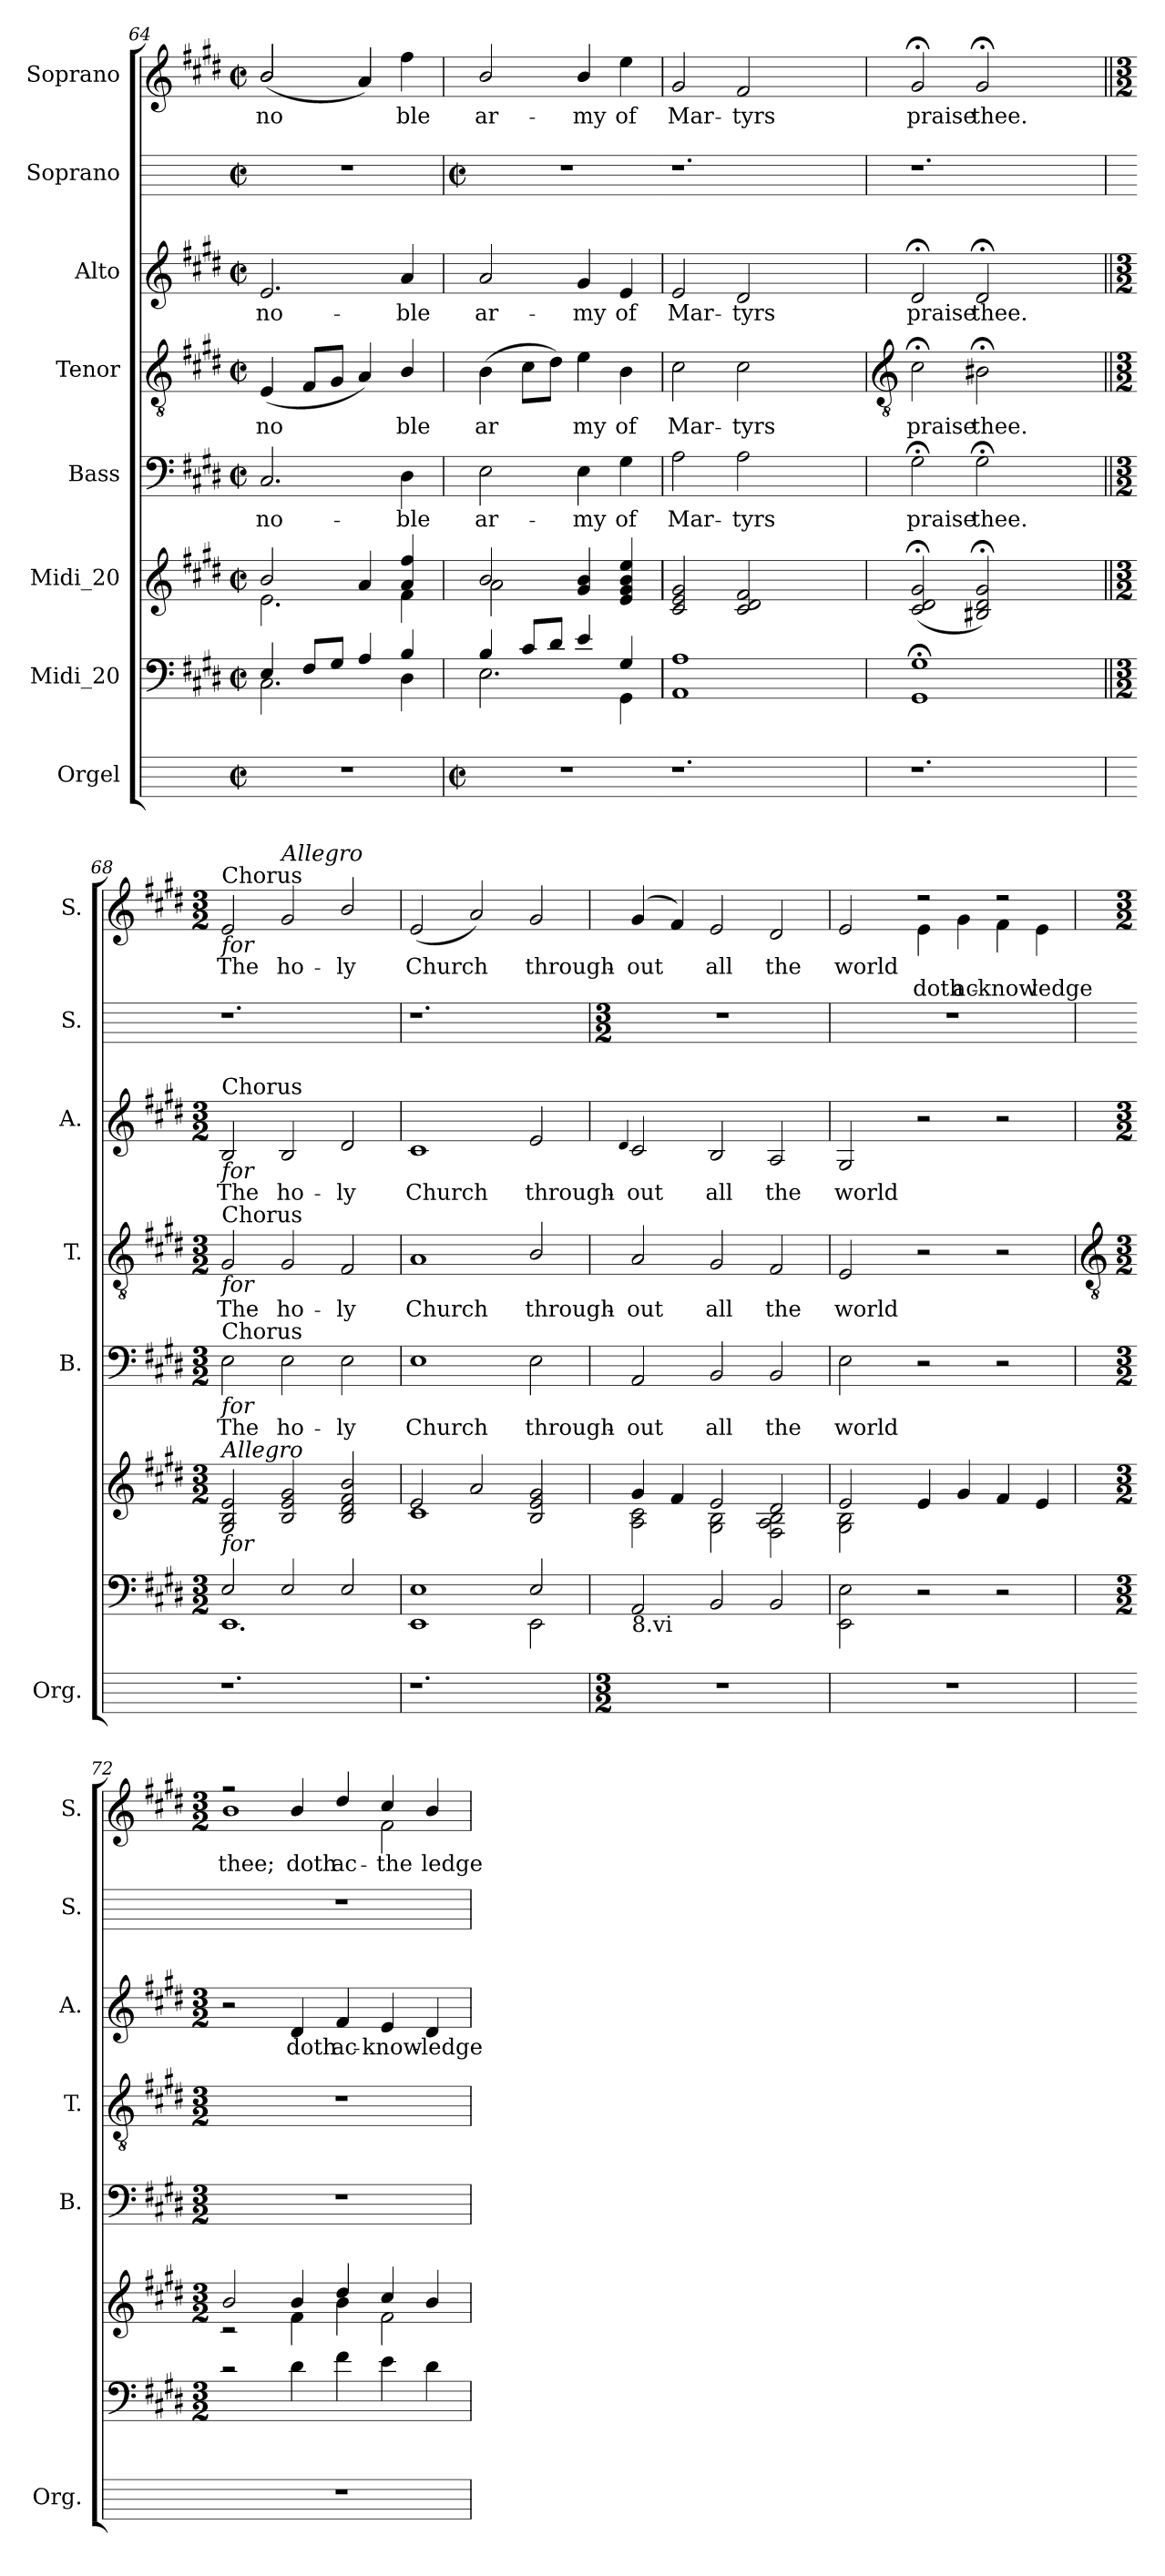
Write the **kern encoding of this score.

**kern	**kern	**kern	**kern	**text	**kern	**text	**kern	**text	**kern	**kern	**text	**text
*part8	*part7	*part6	*part5	*part5	*part4	*part4	*part3	*part3	*part2	*part1	*part1	*part1
*staff8	*staff7	*staff6	*staff5	*staff5	*staff4	*staff4	*staff3	*staff3	*staff2	*staff1	*staff1	*staff1
*I"Orgel	*I"Midi_20	*I"Midi_20	*I"Bass	*	*I"Tenor	*	*I"Alto	*	*I"Soprano	*I"Soprano	*	*
*I'Org.	*	*	*I'B.	*	*I'T.	*	*I'A.	*	*I'S.	*I'S.	*	*
*	*clefF4	*clefG2	*clefF4	*	*clefGv2	*	*clefG2	*	*	*clefG2	*	*
*	*k[f#c#g#d#]	*k[f#c#g#d#]	*k[f#c#g#d#]	*	*k[f#c#g#d#]	*	*k[f#c#g#d#]	*	*	*k[f#c#g#d#]	*	*
*	*E:	*E:	*E:	*	*E:	*	*E:	*	*	*E:	*	*
*M2/2	*M2/2	*M2/2	*M2/2	*	*M2/2	*	*M2/2	*	*M2/2	*M2/2	*	*
*met(c|)	*met(c|)	*met(c|)	*met(c|)	*	*met(c|)	*	*met(c|)	*	*met(c|)	*met(c|)	*	*
=64	=64	=64	=64	=64	=64	=64	=64	=64	=64	=64	=64	=64
*	*^	*^	*	*	*	*	*	*	*	*	*	*
!	!	!	!	!	!	!LO:LY:b	!	!LO:LY:b	!	!LO:LY:b	!	!	!LO:LY:b	!
*	*	*	*	*	*	*	*	*	*	*	*	*^	*	*
!	!	!	!	!	!	!	!	!	!	!	!	!	!	!LO:LY:b	!
1r	4E/	2.C#\	2b/	2.e\	2.C#	no-	(<4E	no	2.e	no-	1r	2b/	(<2b/	no	.
.	8F#/L	.	.	.	.	.	8F#L	.	.	.	.	.	.	.	.
.	8G#/J	.	.	.	.	.	8G#J	.	.	.	.	.	.	.	.
.	4A/	.	4a/	.	.	.	4A)	.	.	.	.	4a/	4a/)	.	.
!	!	!	!	!	!	!LO:LY:b	!	!LO:LY:b	!	!LO:LY:b	!	!	!	!LO:LY:b	!
.	4B/	4D#\	4a/ 4ff#/	4f#\	4D#	-ble	4B/	ble	4a	-ble	.	4ff#\	4ryy	ble	.
!!LO:LB:g=z	!!
=65	=65	=65	=65	=65	=65	=65	=65	=65	=65	=65	=65	=65	=65	=65	=65
*M2/2	*	*	*	*	*	*	*	*	*	*	*M2/2	*	*	*	*
*met(c|)	*	*	*	*	*	*	*	*	*	*	*met(c|)	*	*	*	*
!	!	!	!	!	!	!LO:LY:b	!	!LO:LY:b	!	!LO:LY:b	!	!	!	!LO:LY:b	!
1r	4B/	2.E\	2b/	2a\	2E	ar-	(>4B	ar	2a	ar-	1r	2b/	1ryy	ar-	.
.	8c#/L	.	.	.	.	.	8c#L	.	.	.	.	.	.	.	.
.	8d#/J	.	.	.	.	.	8d#J)	.	.	.	.	.	.	.	.
!	!	!	!	!	!	!LO:LY:b	!	!LO:LY:b	!	!LO:LY:b	!	!	!	!LO:LY:b	!
.	4e/	.	4g#/ 4b/	2ryy	4E	-my	4e	my	4g#	-my	.	4b/	.	-my	.
!	!	!	!	!	!	!LO:LY:b	!	!LO:LY:b	!	!LO:LY:b	!	!	!	!LO:LY:b	!
.	4G#/	4GG#\	4e/ 4g#/ 4b/ 4ee/	.	4G#	of	4B	of	4e	of	.	4ee\	.	of	.
=66||	=66	=66	=66	=66	=66	=66	=66	=66	=66	=66	=66||	=66	=66	=66	=66
!	!	!	!	!	!	!LO:LY:b	!	!LO:LY:b	!	!LO:LY:b	!	!	!	!LO:LY:b	!
1.r	1AA/ 1A/	1ryy	2c#/ 2e/ 2g#/	1ryy	2A	Mar-	2c#	Mar-	2e	Mar-	1.r	2g#/	1ryy	Mar-	.
!	!	!	!	!	!	!LO:LY:b	!	!LO:LY:b	!	!LO:LY:b	!	!	!	!LO:LY:b	!
.	.	.	2c#/ 2d#/ 2f#/	.	2A	-tyrs	2c#	-tyrs	2d#	-tyrs	.	2f#/	.	-tyrs	.
.	2ryy	2ryy	2ryy	2ryy	2ryy	.	2ryy	.	2ryy	.	.	2ryy	2ryy	.	.
!!LO:LB:g=z	!!
=67	=67	=67	=67	=67	=67	=67	=67	=67	=67	=67	=67	=67	=67	=67	=67
*	*	*	*	*	*	*	*clefGv2	*	*	*	*	*	*	*	*
!	!	!	!	!	!	!LO:LY:b	!	!LO:LY:b	!	!LO:LY:b	!	!	!	!LO:LY:b	!
1.r	1GG#/; 1G#/;	1ryy	(>2c#/;< 2d#/;< 2g#/;<	1ryy	2G#;<	praise	2c#;<	praise	2d#;<	praise	1.r	2g#;</	1ryy	praise	.
!	!	!	!	!	!	!LO:LY:b	!	!LO:LY:b	!	!LO:LY:b	!	!	!	!LO:LY:b	!
.	.	.	2B#X/;< 2d#/;< 2g#/;<)	.	2G#;<	thee.	2B#X;<	thee.	2d#;<	thee.	.	2g#;</	.	thee.	.
.	2ryy	2ryy	2ryy	2ryy	2ryy	.	2ryy	.	2ryy	.	.	2ryy	2ryy	.	.
=68	=68||	=68||	=68||	=68||	=68||	=68||	=68||	=68||	=68||	=68||	=68	=68||	=68||	=68||	=68||
*	*M3/2	*	*M3/2	*	*M3/2	*	*M3/2	*	*M3/2	*	*	*M3/2	*	*	*
!	!	!	!	!	!	!	!	!	!	!	!	!LO:TX:a:t=Chorus	!	!	!
!	!	!	!	!	!	!	!	!	!	!	!	!LO:TX:b:i:t=for	!	!	!
!	!	!	!	!	!	!	!	!	!LO:TX:a:t=Chorus	!	!	!	!	!	!
!	!	!	!	!	!	!	!	!	!LO:TX:b:i:t=for	!	!	!	!	!	!
!	!	!	!	!	!	!	!LO:TX:a:t=Chorus	!	!	!	!	!	!	!	!
!	!	!	!	!	!	!	!LO:TX:b:i:t=for	!	!	!	!	!	!	!	!
!	!	!	!	!	!LO:TX:a:t=Chorus	!	!	!	!	!	!	!	!	!	!
!	!	!	!	!	!LO:TX:b:i:t=for	!	!	!	!	!	!	!	!	!	!
!	!	!	!LO:TX:b:i:t=for	!	!	!	!	!	!	!	!	!	!	!	!
!	!	!	!LO:TX:a:i:t=Allegro	!	!	!	!	!	!	!	!	!	!	!	!
!	!	!	!	!	!	!LO:LY:b	!	!LO:LY:b	!	!LO:LY:b	!	!	!	!LO:LY:b	!
1.r	2E/	1.EE\	2G#/ 2B/ 2e/	1.ryy	2E	The	2G#	The	2B	The	1.r	2e/	1.ryy	The	.
!	!	!	!	!	!	!	!	!	!	!	!	!LO:TX:a:i:t=Allegro	!	!	!
!	!	!	!	!	!	!LO:LY:b	!	!LO:LY:b	!	!LO:LY:b	!	!	!	!LO:LY:b	!
.	2E/	.	2B/ 2e/ 2g#/	.	2E	ho-	2G#	ho-	2B	ho-	.	2g#/	.	ho-	.
!	!	!	!	!	!	!LO:LY:b	!	!LO:LY:b	!	!LO:LY:b	!	!	!	!LO:LY:b	!
.	2E/	.	2B/ 2d#/ 2f#/ 2b/	.	2E	-ly	2F#	-ly	2d#	-ly	.	2b/	.	-ly	.
=69	=69	=69	=69	=69	=69	=69	=69	=69	=69	=69	=69	=69	=69	=69	=69
!	!	!	!	!	!	!LO:LY:b	!	!LO:LY:b	!	!LO:LY:b	!	!	!	!LO:LY:b	!
1.r	1E/	1EE\	2e/	1c#\	1E	Church	1A	Church	1c#	Church	1.r	(<2e/	1.ryy	Church	.
.	.	.	2a/	.	.	.	.	.	.	.	.	2a/)	.	.	.
!	!	!	!	!	!	!LO:LY:b	!	!LO:LY:b	!	!LO:LY:b	!	!	!	!LO:LY:b	!
.	2E/	2EE\	2B/ 2e/ 2g#/	2ryy	2E	through-	2B/	through-	2e	through-	.	2g#/	.	through-	.
!!LO:LB:g=z	!!
=70	=70	=70	=70	=70	=70	=70	=70	=70	=70	=70	=70	=70	=70	=70	=70
*M3/2	*	*	*	*	*	*	*	*	*	*	*M3/2	*	*	*	*
.	.	.	.	.	.	.	.	.	4qqd#	.	.	.	.	.	.
!	!LO:TX:b:t=8.vi	!	!	!	!	!	!	!	!	!	!	!	!	!	!
!	!	!	!	!	!	!LO:LY:b	!	!LO:LY:b	!	!LO:LY:b	!	!	!	!LO:LY:b	!
1.r	1.ryy	2AA/	4g#/	2A\ 2c#\	2AA	-out	2A	-out	2c#	-out	1.r	(<4g#/	1.ryy	-out	.
.	.	.	4f#/	.	.	.	.	.	.	.	.	4f#/)	.	.	.
!	!	!	!	!	!	!LO:LY:b	!	!LO:LY:b	!	!LO:LY:b	!	!	!	!LO:LY:b	!
.	.	2BB/	2e/	2G#\ 2B\	2BB	all	2G#	all	2B	all	.	2e/	.	all	.
!	!	!	!	!	!	!LO:LY:b	!	!LO:LY:b	!	!LO:LY:b	!	!	!	!LO:LY:b	!
.	.	2BB/	2d#/	2F#\ 2A\ 2B\	2BB	the	2F#	the	2A	the	.	2d#/	.	the	.
=71	=71	=71	=71	=71	=71	=71	=71	=71	=71	=71	=71	=71	=71	=71	=71
!	!	!	!	!	!	!LO:LY:b	!	!LO:LY:b	!	!LO:LY:b	!	!	!	!LO:LY:b	!
1.r	4ryy	2EE\ 2E\	2e/	2G#\ 2B\	2E	world	2E	world	2G#	world	1.r	2e/	2ryy	world	.
.	1ryy	.	.	.	.	.	.	.	.	.	.	.	.	.	.
!	!	!	!	!	!	!	!	!	!	!	!	!	!	!	!LO:LY:b
.	.	2r	4e/	1ryy	2r	.	2r	.	2r	.	.	2r	4e\	.	doth
!	!	!	!	!	!	!	!	!	!	!	!	!	!	!	!LO:LY:b
.	.	.	4g#/	.	.	.	.	.	.	.	.	.	4g#\	.	ac-
!	!	!	!	!	!	!	!	!	!	!	!	!	!	!	!LO:LY:b
.	.	2r	4f#/	.	2r	.	2r	.	2r	.	.	2r	4f#\	.	-know-
!	!	!	!	!	!	!	!	!	!	!	!	!	!	!	!LO:LY:b
.	4ryy	.	4e/	.	.	.	.	.	.	.	.	.	4e\	.	-ledge
!!LO:LB:g=z	!!
=72	=72	=72	=72	=72	=72	=72	=72	=72	=72	=72	=72	=72	=72	=72	=72
*	*	*	*	*	*	*	*clefGv2	*	*	*	*	*	*	*	*
*	*M3/2	*	*M3/2	*	*M3/2	*	*M3/2	*	*M3/2	*	*	*M3/2	*	*	*
!	!	!	!	!	!LO:N:vis=1	!	!LO:N:vis=1	!	!	!	!	!	!	!LO:LY:b	!
1.r	2r	1.ryy	2b/	2r	1.r	.	1.r	.	2r	.	1.r	2r	1b\	thee;	.
!	!	!	!	!	!	!	!	!	!	!LO:LY:b	!	!	!	!LO:LY:a	!
.	4d#\	.	4b/	4f#\	.	.	.	.	4d#	doth	.	4b/	.	doth	.
!	!	!	!	!	!	!	!	!	!	!LO:LY:b	!	!	!	!LO:LY:a	!
.	4f#\	.	4dd#/	4b\	.	.	.	.	4f#	ac-	.	4dd#/	.	ac-	.
!	!	!	!	!	!	!	!	!	!	!LO:LY:b	!	!	!	!LO:LY:a	!
!	!	!	!	!	!	!	!	!	!	!	!	!	!	!LO:LY:b	!
.	4e\	.	4cc#/	2f#\	.	.	.	.	4e	-know-	.	4cc#/	2f#\	the	.
!	!	!	!	!	!	!	!	!	!	!LO:LY:b	!	!	!	!LO:LY:a	!
.	4d#\	.	4b/	.	.	.	.	.	4d#	-ledge	.	4b/	.	-ledge	.
*	*v	*v	*	*	*	*	*	*	*	*	*	*v	*v	*	*
*	*	*v	*v	*	*	*	*	*	*	*	*	*	*
=	=	=	=	=	=	=	=	=	=	=	=	=
*-	*-	*-	*-	*-	*-	*-	*-	*-	*-	*-	*-	*-
